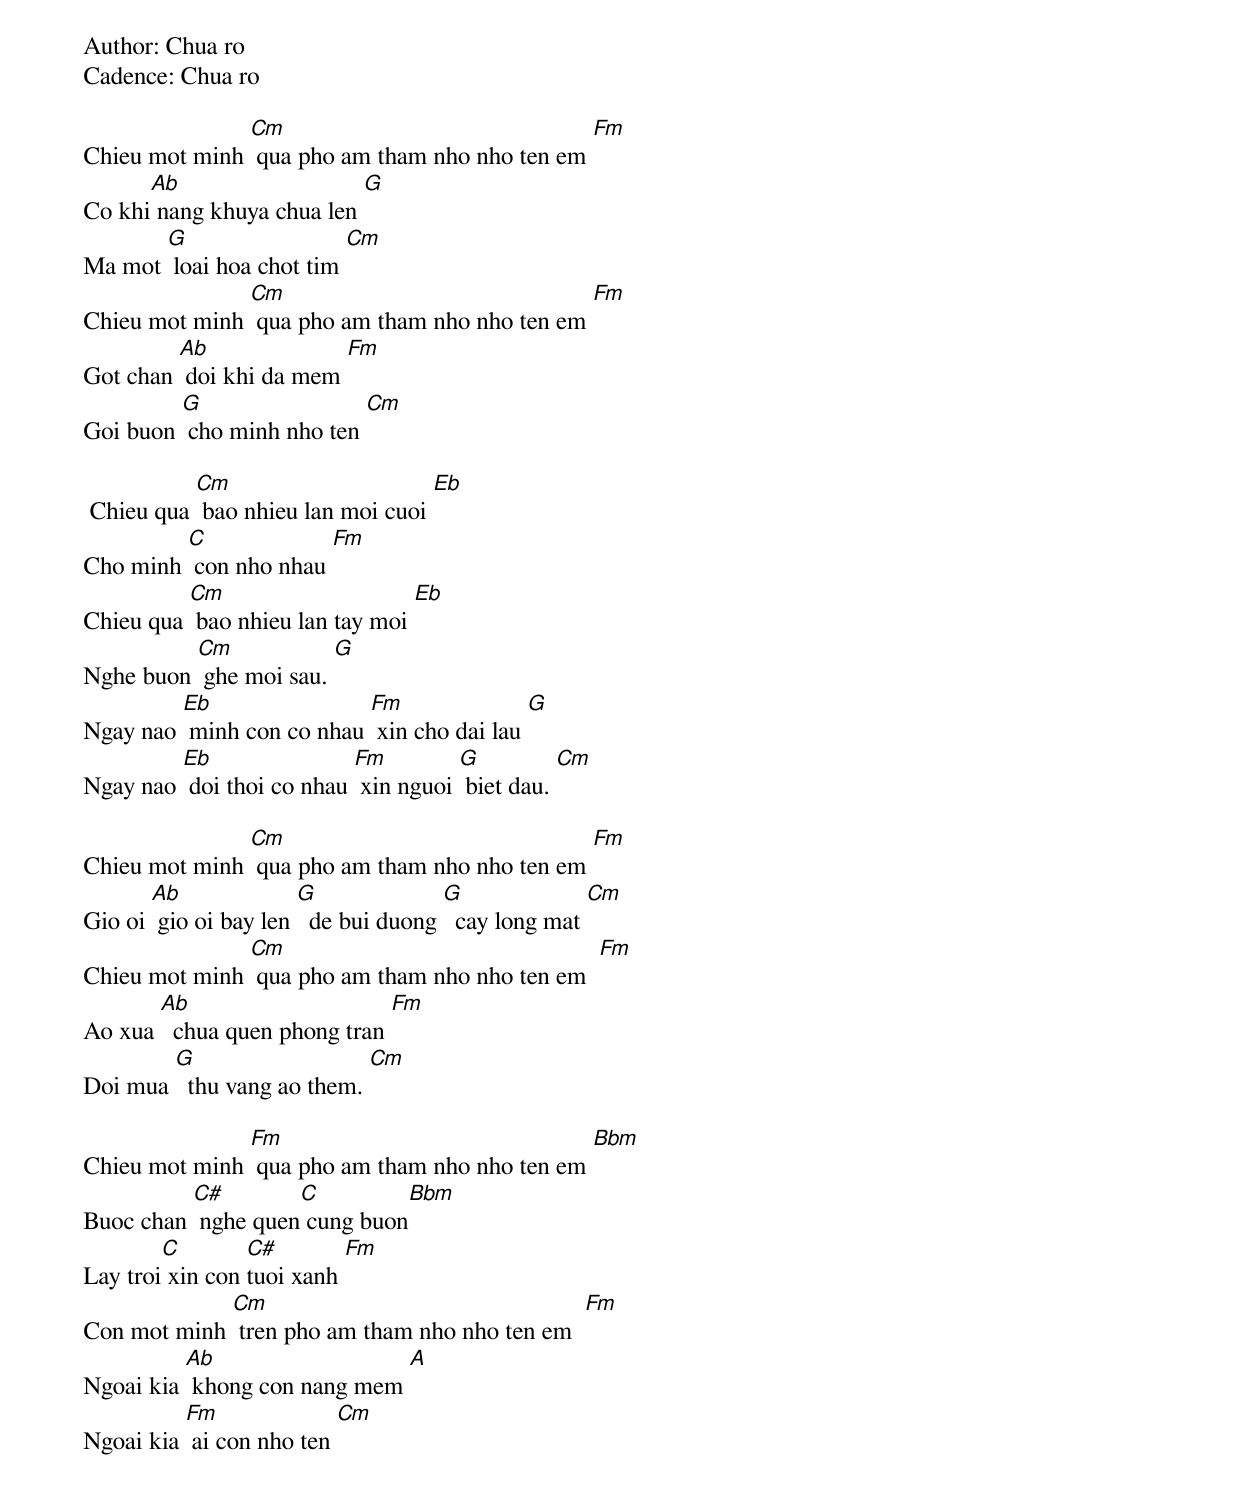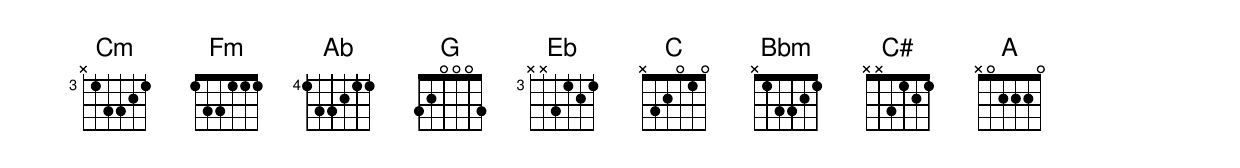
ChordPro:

Author: Chua ro
Cadence: Chua ro

Chieu mot minh [Cm] qua pho am tham nho nho ten em [Fm]
Co khi[Ab] nang khuya chua len [G]
Ma mot [G] loai hoa chot tim [Cm]
Chieu mot minh [Cm] qua pho am tham nho nho ten em [Fm]
Got chan [Ab] doi khi da mem [Fm]
Goi buon [G] cho minh nho ten [Cm]

 Chieu qua [Cm] bao nhieu lan moi cuoi [Eb]
Cho minh [C] con nho nhau [Fm]
Chieu qua [Cm] bao nhieu lan tay moi [Eb]
Nghe buon [Cm] ghe moi sau. [G]
Ngay nao [Eb] minh con co nhau [Fm] xin cho dai lau [G]
Ngay nao [Eb] doi thoi co nhau [Fm] xin nguoi [G] biet dau. [Cm]

Chieu mot minh [Cm] qua pho am tham nho nho ten em [Fm]
Gio oi [Ab] gio oi bay len [G]  de bui duong [G]  cay long mat [Cm]
Chieu mot minh [Cm] qua pho am tham nho nho ten em  [Fm]
Ao xua [Ab]  chua quen phong tran [Fm]
Doi mua [G]  thu vang ao them. [Cm]

Chieu mot minh [Fm] qua pho am tham nho nho ten em [Bbm]
Buoc chan [C#] nghe quen[C] cung buon[Bbm]
Lay troi[C] xin con [C#]tuoi xanh [Fm]
Con mot minh [Cm] tren pho am tham nho nho ten em  [Fm]
Ngoai kia [Ab] khong con nang mem [A]
Ngoai kia [Fm] ai con nho ten [Cm]
